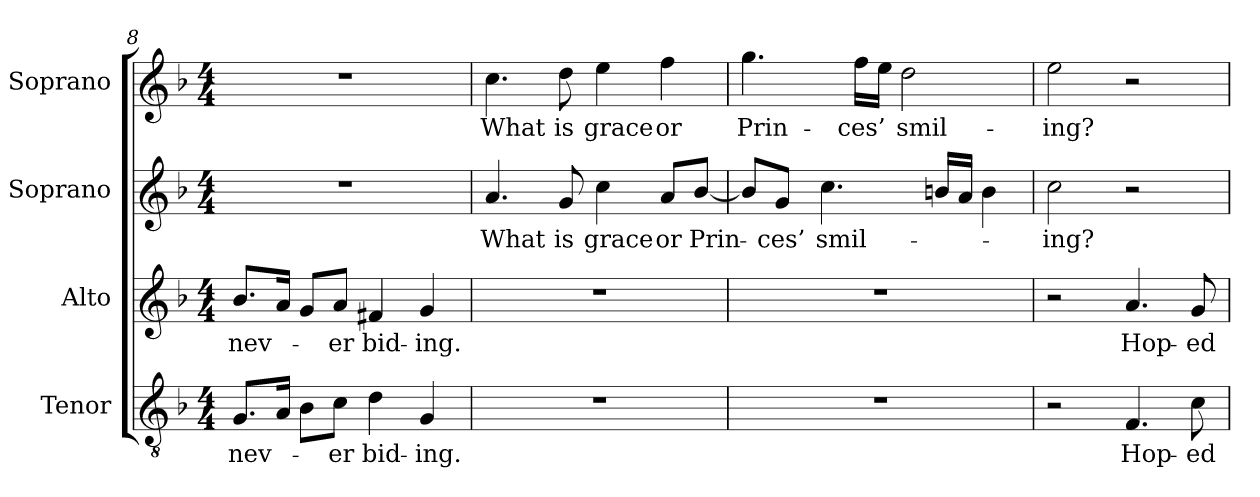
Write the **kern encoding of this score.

**kern	**text	**kern	**text	**kern	**text	**kern	**text
*part4	*part4	*part3	*part3	*part2	*part2	*part1	*part1
*staff4	*staff4	*staff3	*staff3	*staff2	*staff2	*staff1	*staff1
*I"Tenor	*	*I"Alto	*	*I"Soprano	*	*I"Soprano	*
*I'T.	*	*I'A.	*	*I'S.	*	*I'S.	*
*clefGv2	*	*clefG2	*	*clefG2	*	*clefG2	*
*ITrd7c12	*	*	*	*	*	*	*
*k[b-]	*	*k[b-]	*	*k[b-]	*	*k[b-]	*
*F:	*	*F:	*	*F:	*	*F:	*
*M4/4	*	*M4/4	*	*M4/4	*	*M4/4	*
=8	=8	=8	=8	=8	=8	=8	=8
!	!LO:LY:b:color=#000000	!	!	!	!	!	!
!	!	!	!LO:LY:b:color=#000000	!	!	!	!
8.GGi/L	nev-	8.b-i/L	nev-	1r	.	1r	.
16AAi/Jk	.	16ai/Jk	.	.	.	.	.
8BB-i\L	.	8gi/L	.	.	.	.	.
!	!LO:LY:b:color=#000000	!	!	!	!	!	!
!	!	!	!LO:LY:b:color=#000000	!	!	!	!
8Ci\J	-er	8ai/J	-er	.	.	.	.
!	!LO:LY:b:color=#000000	!	!	!	!	!	!
!	!	!	!LO:LY:b:color=#000000	!	!	!	!
4Di\	bid-	4f#Xi/	bid-	.	.	.	.
!	!LO:LY:b:color=#000000	!	!	!	!	!	!
!	!	!	!LO:LY:b:color=#000000	!	!	!	!
4GGi/	-ing.	4gi/	-ing.	.	.	.	.
!!LO:LB:g=z
=9	=9	=9	=9	=9	=9	=9	=9
!	!	!	!	!	!LO:LY:b:color=#000000	!	!
!	!	!	!	!	!	!	!LO:LY:b:color=#000000
1r	.	1r	.	4.ai/	What	4.cci\	What
!	!	!	!	!	!LO:LY:b:color=#000000	!	!
!	!	!	!	!	!	!	!LO:LY:b:color=#000000
.	.	.	.	8gi/	is	8ddi\	is
!	!	!	!	!	!LO:LY:b:color=#000000	!	!
!	!	!	!	!	!	!	!LO:LY:b:color=#000000
.	.	.	.	4cci\	grace	4eei\	grace
!	!	!	!	!	!LO:LY:b:color=#000000	!	!
!	!	!	!	!	!	!	!LO:LY:b:color=#000000
.	.	.	.	8ai/L	or	4ffi\	or
!	!	!	!	!	!LO:LY:b:color=#000000	!	!
.	.	.	.	[8b-i/J	Prin-	.	.
=10	=10	=10	=10	=10	=10	=10	=10
!	!	!	!	!	!	!	!LO:LY:b:color=#000000
1r	.	1r	.	8b-i/L]	.	4.ggi\	Prin-
!	!	!	!	!	!LO:LY:b:color=#000000	!	!
.	.	.	.	8gi/J	-ces’	.	.
!	!	!	!	!	!LO:LY:b:color=#000000	!	!
.	.	.	.	4.cci\	smil-	.	.
!	!	!	!	!	!	!	!LO:LY:b:color=#000000
.	.	.	.	.	.	16ffi\LL	-ces’
.	.	.	.	.	.	16eei\JJ	.
!	!	!	!	!	!	!	!LO:LY:b:color=#000000
.	.	.	.	.	.	2ddi\	smil-
.	.	.	.	16bni/LL	.	.	.
.	.	.	.	16ai/JJ	.	.	.
.	.	.	.	4bi\	.	.	.
=11	=11	=11	=11	=11	=11	=11	=11
!	!	!	!	!	!LO:LY:b:color=#000000	!	!
!	!	!	!	!	!	!	!LO:LY:b:color=#000000
2r	.	2r	.	2cci\	-ing?	2eei\	-ing?
!	!LO:LY:b:color=#000000	!	!	!	!	!	!
!	!	!	!LO:LY:b:color=#000000	!	!	!	!
4.FFi/	Hop-	4.ai/	Hop-	2r	.	2r	.
!	!LO:LY:b:color=#000000	!	!	!	!	!	!
!	!	!	!LO:LY:b:color=#000000	!	!	!	!
8Ci\	-ed	8gi/	-ed	.	.	.	.
=	=	=	=	=	=	=	=
*-	*-	*-	*-	*-	*-	*-	*-
